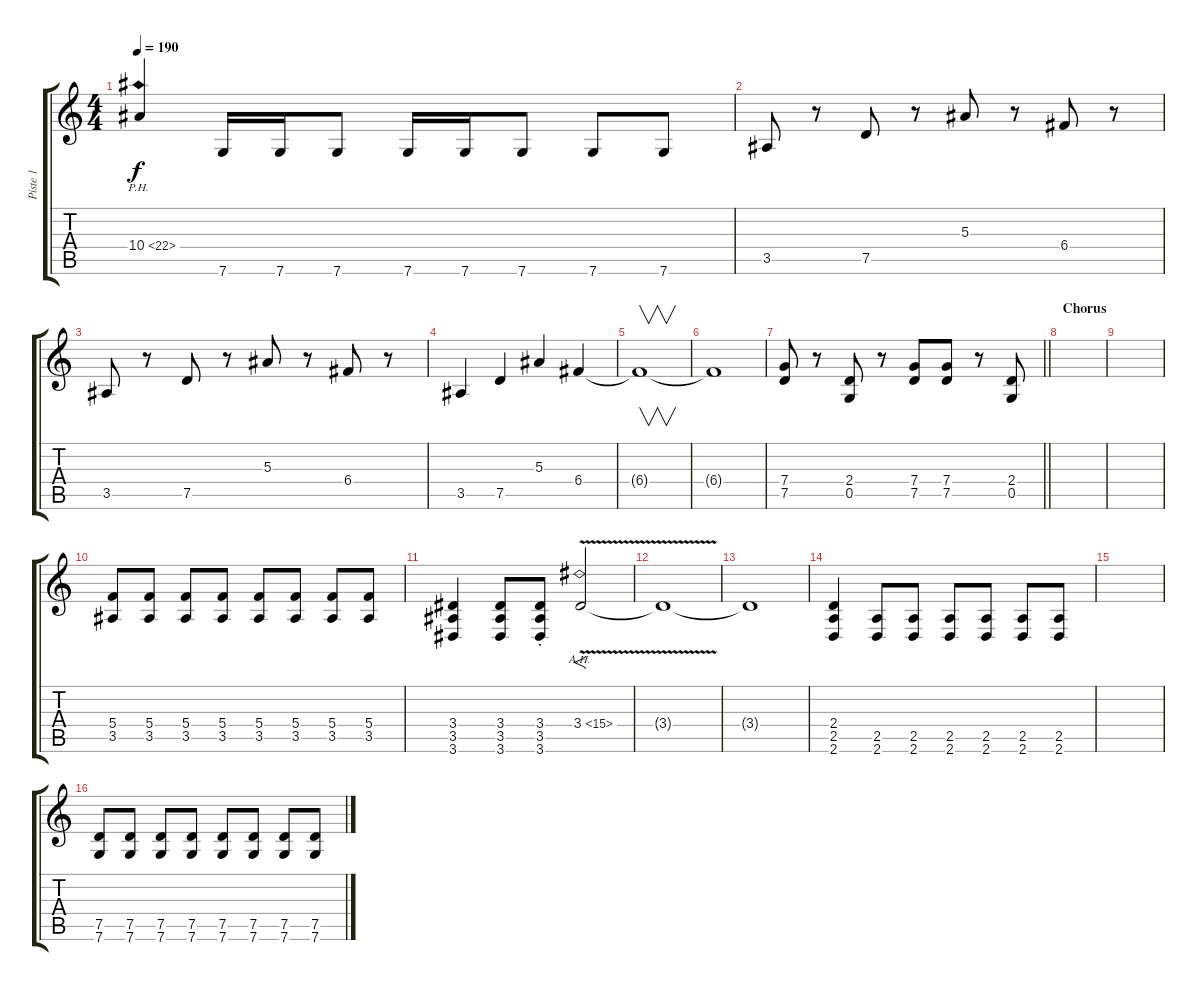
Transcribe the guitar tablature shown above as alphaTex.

\track ("Piste 1" "Piste 1") {instrument distortionguitar}
\staff {score tabs}
\tuning (D4 A3 F3 C3 G2 C2) {hide}
\ts (4 4)
\tempo 190
\clef g2
\ks c
10.4{ph 12}.4{dy f} 7.6.16 7.6.16 7.6.8 7.6.16 7.6.16 7.6.8 7.6.8 7.6.8 |
3.5.8 r.8 7.5.8 r.8 5.3.8 r.8 6.4.8 r.8 |
3.5.8 r.8 7.5.8 r.8 5.3.8 r.8 6.4.8 r.8 |
3.5.4 7.5.4 5.3.4 6.4.4 |
6.4{t}.1{v} |
6.4{t}.1 |
\barLineRight lightlight
(7.4 7.5).8 r.8 (2.4 0.5).8 r.8 (7.4 7.5).8 (7.4 7.5).8 r.8 (2.4 0.5).8 |
\section ("" "Chorus")
|
|
(5.4 3.5).8 (5.4 3.5).8 (5.4 3.5).8 (5.4 3.5).8 (5.4 3.5).8 (5.4 3.5).8 (5.4 3.5).8 (5.4 3.5).8 |
(3.4 3.5 3.6).4 (3.4 3.5 3.6).8 (3.4{st} 3.5{st} 3.6{st}).8 3.4{ah 12 v}.2{f} |
3.4{t}.1 |
3.4{t}.1 |
(2.4 2.5 2.6).4 (2.5 2.6).8 (2.5 2.6).8 (2.5 2.6).8 (2.5 2.6).8 (2.5 2.6).8 (2.5 2.6).8 |
|
(7.5 7.6).8 (7.5 7.6).8 (7.5 7.6).8 (7.5 7.6).8 (7.5 7.6).8 (7.5 7.6).8 (7.5 7.6).8 (7.5 7.6).8
